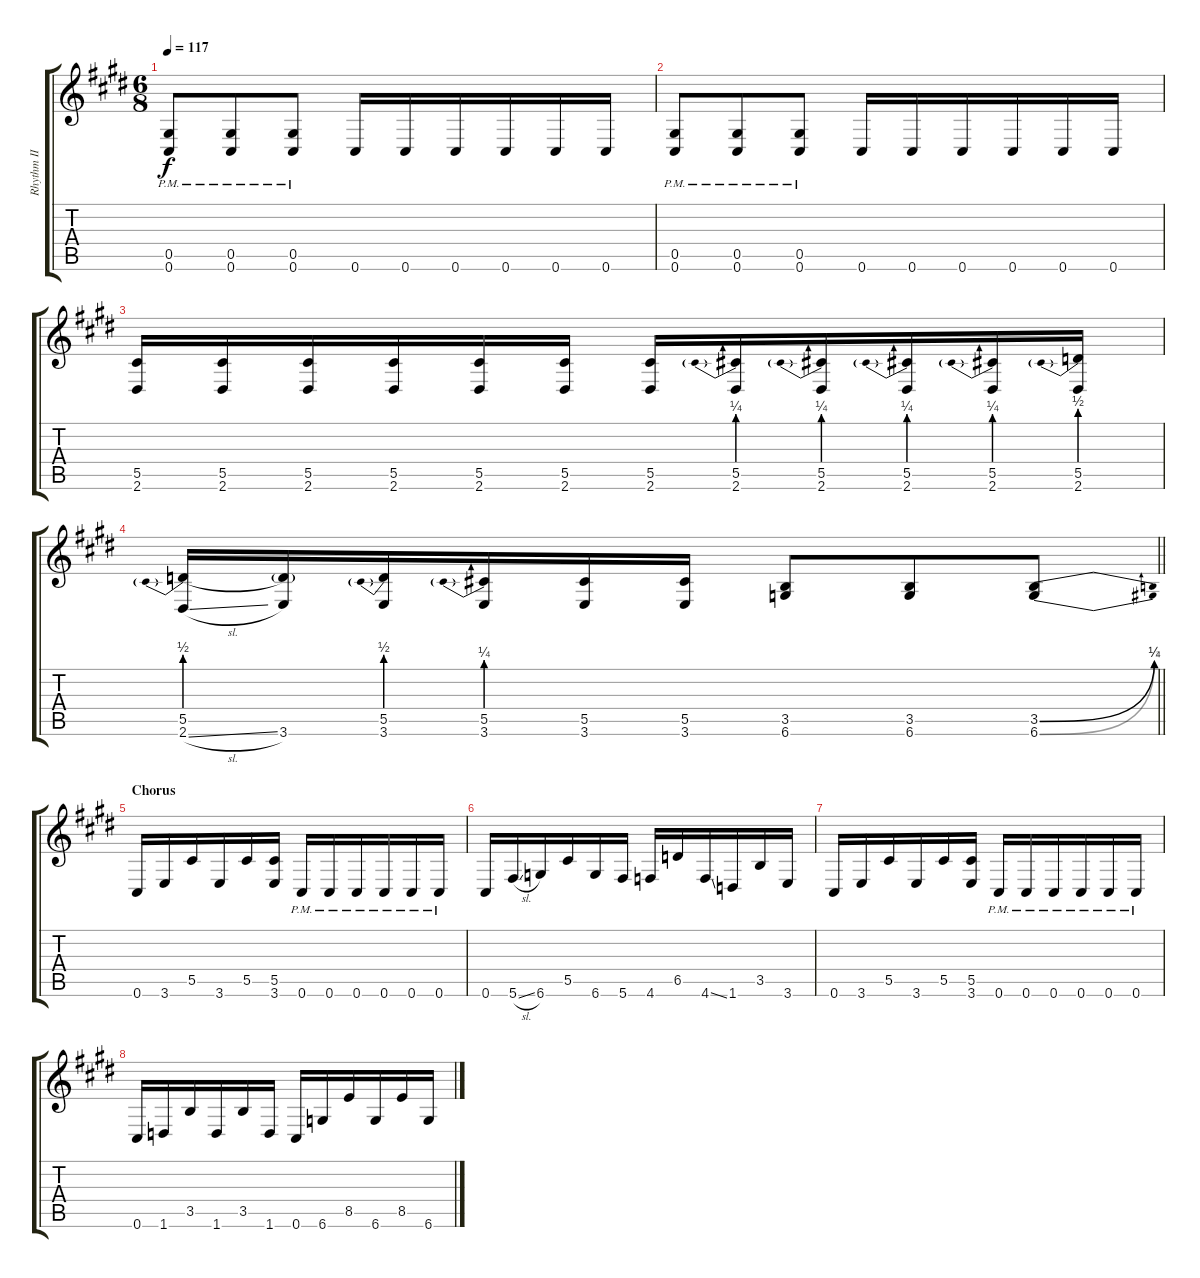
\track ("Rhythm II" "Rhythm II") {instrument distortionguitar}
\staff {score tabs}
\tuning (Eb4 Bb3 Gb3 Db3 Ab2 Db2) {hide}
\ts (6 8)
\tempo 117
\clef g2
\ks c#minor
(0.5{pm} 0.6{pm}).8{dy f} (0.5{pm} 0.6{pm}).8 (0.5{pm} 0.6{pm}).8 0.6.16 0.6.16 0.6.16 0.6.16 0.6.16 0.6.16 |
(0.5{pm} 0.6{pm}).8 (0.5{pm} 0.6{pm}).8 (0.5{pm} 0.6{pm}).8 0.6.16 0.6.16 0.6.16 0.6.16 0.6.16 0.6.16 |
(5.5 2.6).16 (5.5 2.6).16 (5.5 2.6).16 (5.5 2.6).16 (5.5 2.6).16 (5.5 2.6).16 (5.5 2.6).16 (5.5{be (prebend 0 1 60 1)} 2.6).16 (5.5{be (prebend 0 1 60 1)} 2.6).16 (5.5{be (prebend 0 1 60 1)} 2.6).16 (5.5{be (prebend 0 1 60 1)} 2.6).16 (5.5{be (prebend 0 2 60 2)} 2.6).16 |
\barLineRight lightlight
(5.5{be (prebend 0 2 60 2)} 2.6{sl}).16 (5.5{t} 3.6).16 (5.5{be (prebend 0 2 60 2)} 3.6).16 (5.5{be (prebend 0 1 60 1)} 3.6).16 (5.5 3.6).16 (5.5 3.6).16 (3.5 6.6).8 (3.5 6.6).8 (3.5{be (bend 0 0 60 1)} 6.6{be (bend 0 0 60 2)}).8 |
\section ("" "Chorus")
0.6.16 3.6.16 5.5.16 3.6.16 5.5.16 (5.5 3.6).16 0.6{pm}.16 0.6{pm}.16 0.6{pm}.16 0.6{pm}.16 0.6{pm}.16 0.6{pm}.16 |
0.6.16 5.6{sl}.16 6.6.16 5.5.16 6.6.16 5.6.16 4.6.16 6.5.16 4.6{ss}.16 1.6.16 3.5.16 3.6.16 |
0.6.16 3.6.16 5.5.16 3.6.16 5.5.16 (5.5 3.6).16 0.6{pm}.16 0.6{pm}.16 0.6{pm}.16 0.6{pm}.16 0.6{pm}.16 0.6{pm}.16 |
0.6.16 1.6.16 3.5.16 1.6.16 3.5.16 1.6.16 0.6.16 6.6.16 8.5.16 6.6.16 8.5.16 6.6.16
